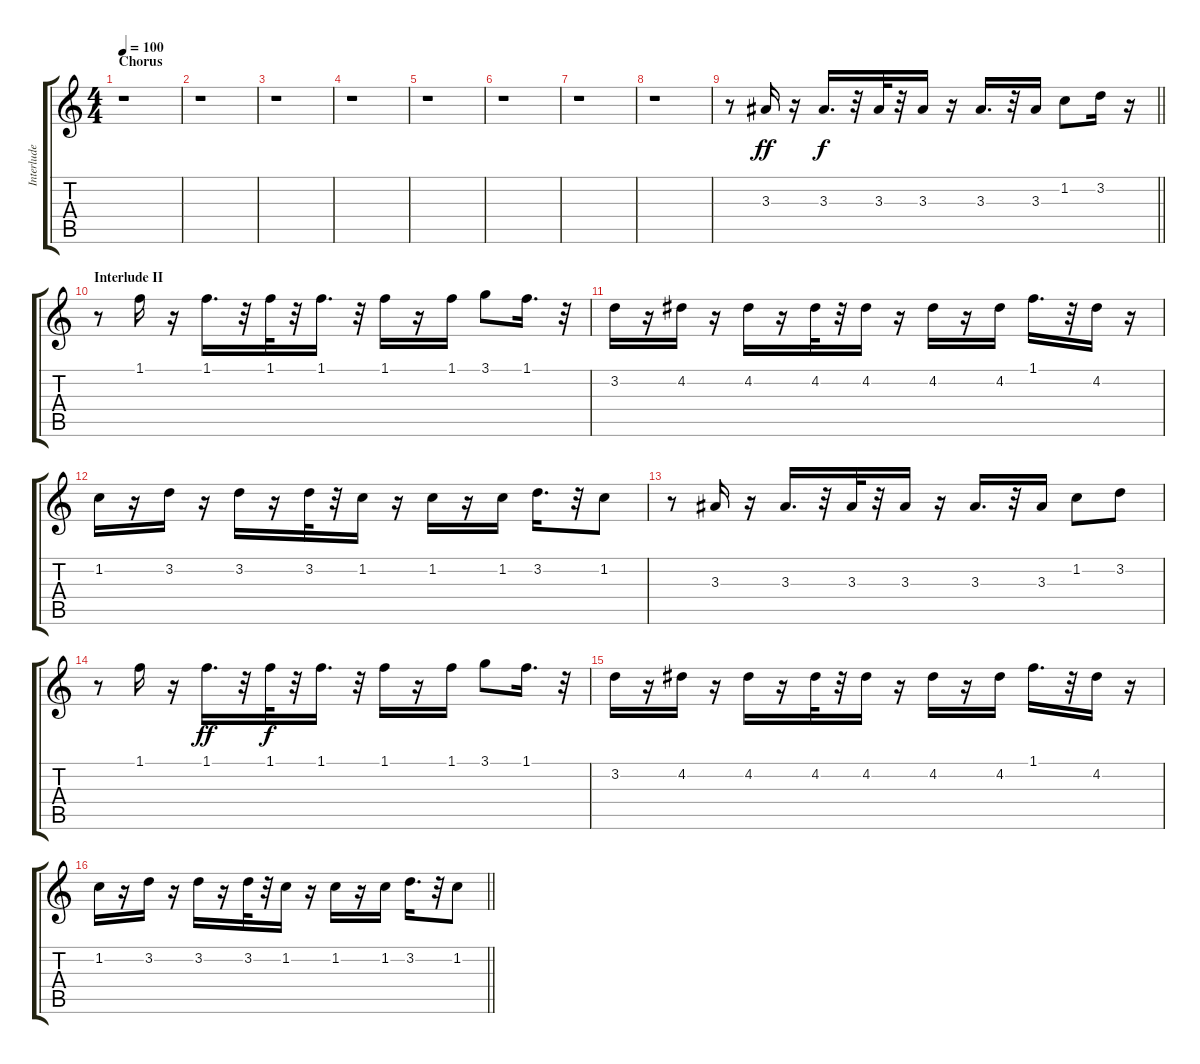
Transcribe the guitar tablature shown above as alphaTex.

\track ("Interlude" "Interlude") {instrument acousticguitarnylon}
\staff {score tabs}
\tuning (E4 B3 G3 D3 A2 E2) {hide}
\ts (4 4)
\section ("" "Chorus")
\tempo 100
\clef g2
\ks c
r.1{dy f} |
r.1 |
r.1 |
r.1 |
r.1 |
r.1 |
r.1 |
r.1 |
\barLineRight lightlight
r.8 3.3.16{dy ff} r.16 3.3.16{d dy f} r.32 3.3.32 r.32 3.3.16 r.16 3.3.16{d} r.32 3.3.16 1.2.8 3.2.16 r.16 |
\section ("" "Interlude II")
r.8 1.1.16 r.16 1.1.16{d} r.32 1.1.32 r.32 1.1.16{d} r.32 1.1.16 r.16 1.1.16 3.1.8 1.1.16{d} r.32 |
3.2.16 r.16 4.2.16 r.16 4.2.16 r.16 4.2.32 r.32 4.2.16 r.16 4.2.16 r.16 4.2.16 1.1.16{d} r.32 4.2.16 r.16 |
1.2.16 r.16 3.2.16 r.16 3.2.16 r.16 3.2.32 r.32 1.2.16 r.16 1.2.16 r.16 1.2.16 3.2.16{d} r.32 1.2.8 |
r.8 3.3.16 r.16 3.3.16{d} r.32 3.3.32 r.32 3.3.16 r.16 3.3.16{d} r.32 3.3.16 1.2.8 3.2.8 |
r.8 1.1.16 r.16 1.1.16{d dy ff} r.32 1.1.32{dy f} r.32 1.1.16{d} r.32 1.1.16 r.16 1.1.16 3.1.8 1.1.16{d} r.32 |
3.2.16 r.16 4.2.16 r.16 4.2.16 r.16 4.2.32 r.32 4.2.16 r.16 4.2.16 r.16 4.2.16 1.1.16{d} r.32 4.2.16 r.16 |
\barLineRight lightlight
1.2.16 r.16 3.2.16 r.16 3.2.16 r.16 3.2.32 r.32 1.2.16 r.16 1.2.16 r.16 1.2.16 3.2.16{d} r.32 1.2.8
